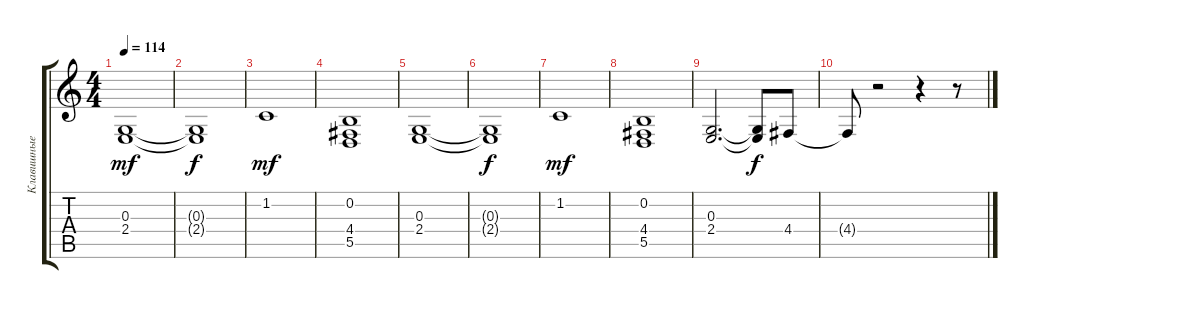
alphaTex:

\track ("Клавишные" "Клавишные") {instrument stringensemble2}
\staff {score tabs}
\tuning (E4 B3 G3 D3 A2 E2) {hide}
\ts (4 4)
\tempo 114
\clef g2
\ks c
(0.3 2.4).1{dy mf} |
(0.3{t} 2.4{t}).1{dy f} |
1.2.1{dy mf} |
(0.2 4.4 5.5).1 |
(0.3 2.4).1 |
(0.3{t} 2.4{t}).1{dy f} |
1.2.1{dy mf} |
(0.2 4.4 5.5).1 |
(0.3 2.4).2{d} (0.3{t} 2.4{t}).8{dy f} 4.4.8 |
4.4{t}.8 r.2 r.4 r.8
